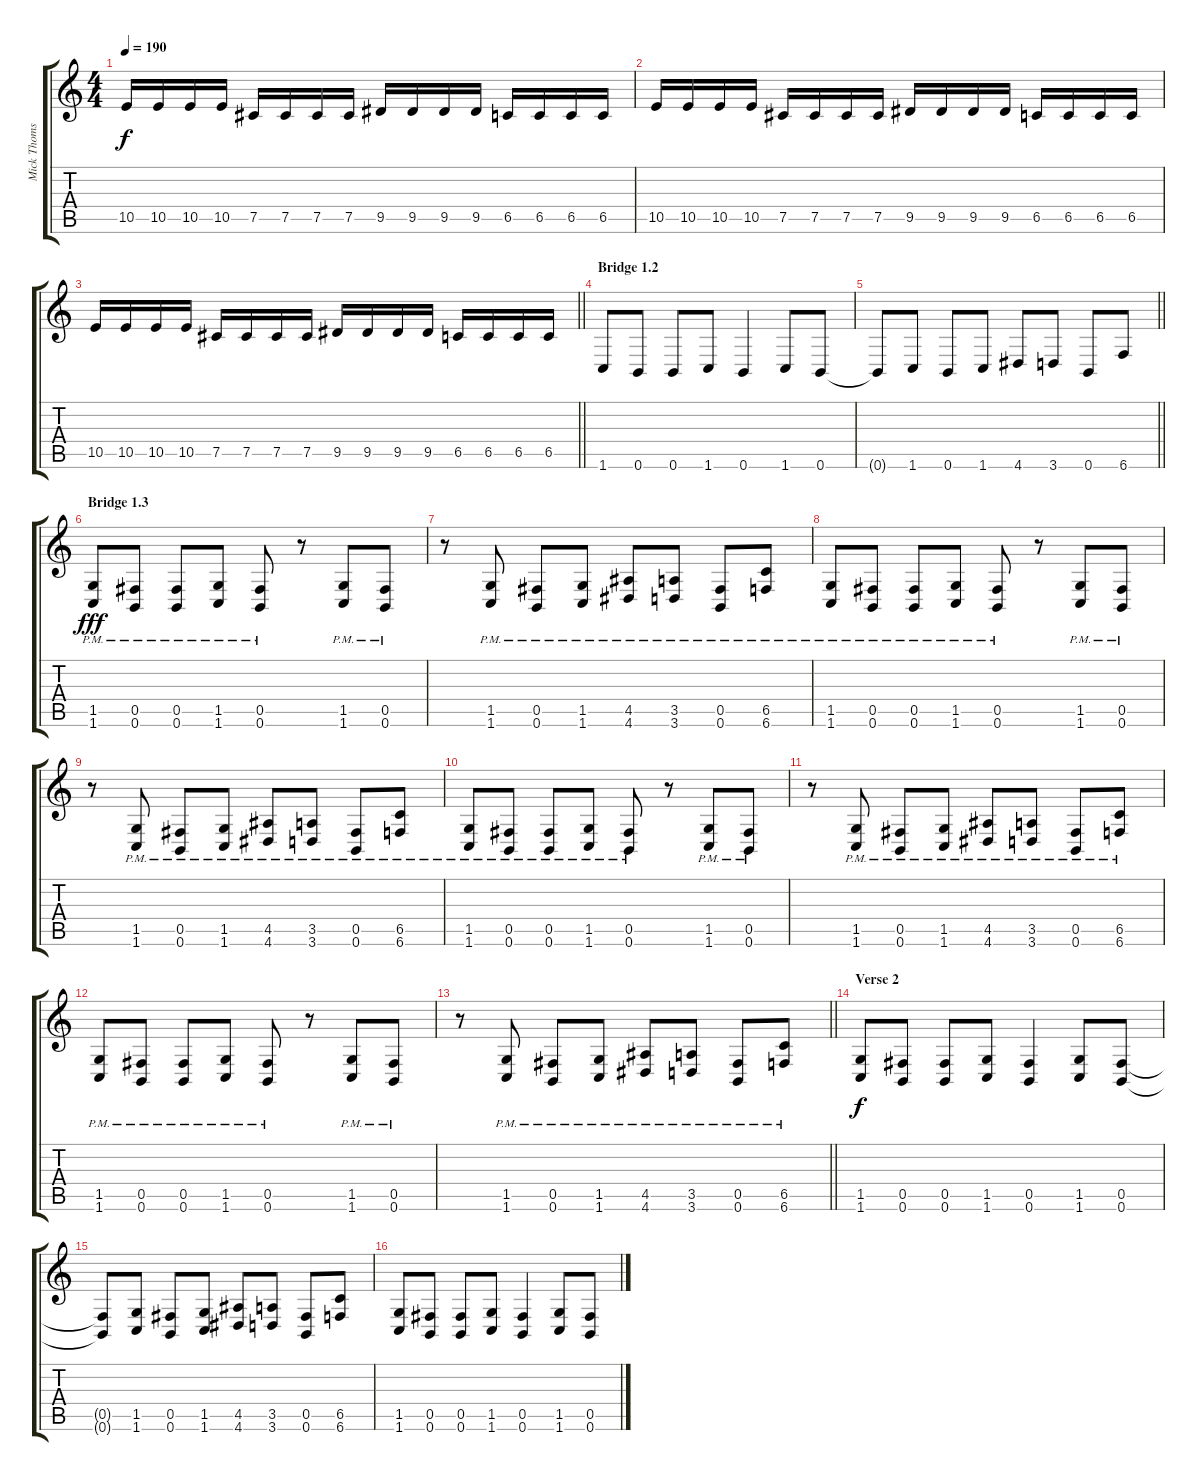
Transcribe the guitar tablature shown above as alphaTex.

\track ("Mick Thomson" "Mick Thoms") {instrument distortionguitar}
\staff {score tabs}
\tuning (Db4 Ab3 E3 B2 Gb2 B1) {hide}
\ts (4 4)
\tempo 190
\clef g2
\ks c
10.5.16{dy f} 10.5.16 10.5.16 10.5.16 7.5.16 7.5.16 7.5.16 7.5.16 9.5.16 9.5.16 9.5.16 9.5.16 6.5.16 6.5.16 6.5.16 6.5.16 |
10.5.16 10.5.16 10.5.16 10.5.16 7.5.16 7.5.16 7.5.16 7.5.16 9.5.16 9.5.16 9.5.16 9.5.16 6.5.16 6.5.16 6.5.16 6.5.16 |
\barLineRight lightlight
10.5.16 10.5.16 10.5.16 10.5.16 7.5.16 7.5.16 7.5.16 7.5.16 9.5.16 9.5.16 9.5.16 9.5.16 6.5.16 6.5.16 6.5.16 6.5.16 |
\section ("" "Bridge 1.2")
1.6.8{instrument overdrivenguitar} 0.6.8 0.6.8 1.6.8 0.6.4 1.6.8 0.6.8 |
\barLineRight lightlight
0.6{t}.8 1.6.8 0.6.8 1.6.8 4.6.8 3.6.8 0.6.8 6.6.8 |
\section ("" "Bridge 1.3")
(1.5{pm} 1.6{pm}).8{dy fff instrument distortionguitar} (0.5{pm} 0.6{pm}).8 (0.5{pm} 0.6{pm}).8 (1.5{pm} 1.6{pm}).8 (0.5{pm} 0.6{pm}).8 r.8 (1.5{pm} 1.6{pm}).8 (0.5{pm} 0.6{pm}).8 |
r.8 (1.5{pm} 1.6{pm}).8 (0.5{pm} 0.6{pm}).8 (1.5{pm} 1.6{pm}).8 (4.5{pm} 4.6{pm}).8 (3.5{pm} 3.6{pm}).8 (0.5{pm} 0.6{pm}).8 (6.5{pm} 6.6{pm}).8 |
(1.5{pm} 1.6{pm}).8 (0.5{pm} 0.6{pm}).8 (0.5{pm} 0.6{pm}).8 (1.5{pm} 1.6{pm}).8 (0.5{pm} 0.6{pm}).8 r.8 (1.5{pm} 1.6{pm}).8 (0.5{pm} 0.6{pm}).8 |
r.8 (1.5{pm} 1.6{pm}).8 (0.5{pm} 0.6{pm}).8 (1.5{pm} 1.6{pm}).8 (4.5{pm} 4.6{pm}).8 (3.5{pm} 3.6{pm}).8 (0.5{pm} 0.6{pm}).8 (6.5{pm} 6.6{pm}).8 |
(1.5{pm} 1.6{pm}).8 (0.5{pm} 0.6{pm}).8 (0.5{pm} 0.6{pm}).8 (1.5{pm} 1.6{pm}).8 (0.5{pm} 0.6{pm}).8 r.8 (1.5{pm} 1.6{pm}).8 (0.5{pm} 0.6{pm}).8 |
r.8 (1.5{pm} 1.6{pm}).8 (0.5{pm} 0.6{pm}).8 (1.5{pm} 1.6{pm}).8 (4.5{pm} 4.6{pm}).8 (3.5{pm} 3.6{pm}).8 (0.5{pm} 0.6{pm}).8 (6.5{pm} 6.6{pm}).8 |
(1.5{pm} 1.6{pm}).8 (0.5{pm} 0.6{pm}).8 (0.5{pm} 0.6{pm}).8 (1.5{pm} 1.6{pm}).8 (0.5{pm} 0.6{pm}).8 r.8 (1.5{pm} 1.6{pm}).8 (0.5{pm} 0.6{pm}).8 |
\barLineRight lightlight
r.8 (1.5{pm} 1.6{pm}).8 (0.5{pm} 0.6{pm}).8 (1.5{pm} 1.6{pm}).8 (4.5{pm} 4.6{pm}).8 (3.5{pm} 3.6{pm}).8 (0.5{pm} 0.6{pm}).8 (6.5{pm} 6.6{pm}).8 |
\section ("" "Verse 2")
(1.5 1.6).8{dy f} (0.5 0.6).8 (0.5 0.6).8 (1.5 1.6).8 (0.5 0.6).4 (1.5 1.6).8 (0.5 0.6).8 |
(0.5{t} 0.6{t}).8 (1.5 1.6).8 (0.5 0.6).8 (1.5 1.6).8 (4.5 4.6).8 (3.5 3.6).8 (0.5 0.6).8 (6.5 6.6).8 |
(1.5 1.6).8 (0.5 0.6).8 (0.5 0.6).8 (1.5 1.6).8 (0.5 0.6).4 (1.5 1.6).8 (0.5 0.6).8
